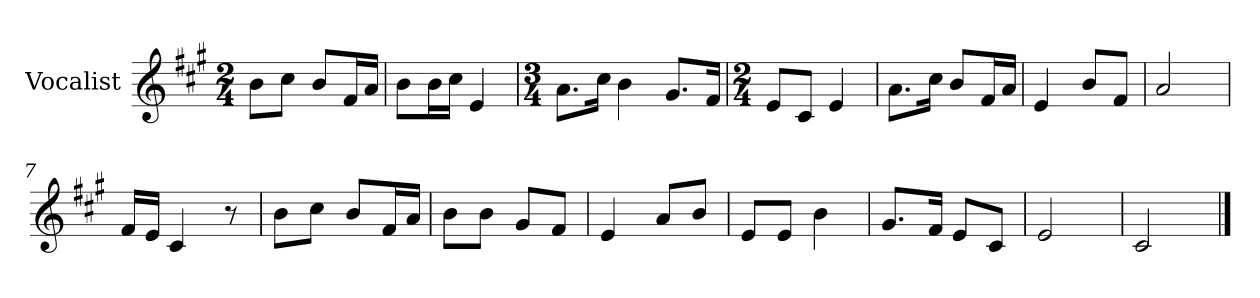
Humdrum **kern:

**kern
*part1
*staff1
*I"Vocalist
*k[f#c#g#]
*A:
*M2/4
=
8bL
8cc#J
8bL
16f#L
16aJJ
=1
8bL
16bL
16cc#JJ
4e
=2
*M3/4
8.aL
16cc#Jk
4b
8.g#L
16f#Jk
=3
*M2/4
8eL
8c#J
4e
=4
8.aL
16cc#Jk
8bL
16f#L
16aJJ
=5
4e
8bL
8f#J
=6
2a
=7
16f#LL
16eJJ
4c#
8r
=8
8bL
8cc#J
8bL
16f#L
16aJJ
=9
8bL
8bJ
8g#L
8f#J
=10
4e
8aL
8bJ
=11
8eL
8eJ
4b
=12
8.g#L
16f#Jk
8eL
8c#J
=13
2e
=14
2c#
==
*-
